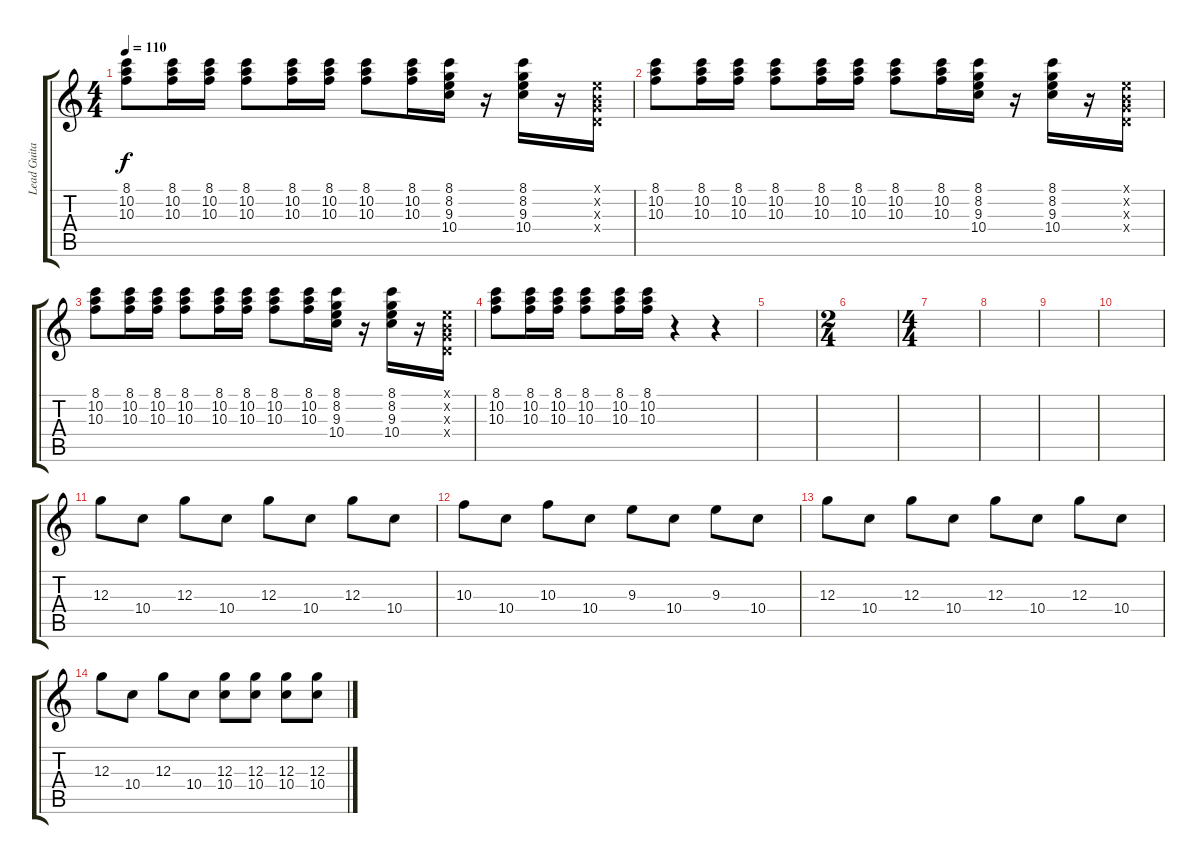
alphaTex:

\track ("Lead Guitar" "Lead Guita") {instrument electricguitarclean}
\staff {score tabs}
\tuning (E4 B3 G3 D3 A2 E2) {hide}
\ts (4 4)
\tempo 110
\clef g2
\ks c
(8.1 10.2 10.3).8{dy f} (8.1 10.2 10.3).16 (8.1 10.2 10.3).16 (8.1 10.2 10.3).8 (8.1 10.2 10.3).16 (8.1 10.2 10.3).16 (8.1 10.2 10.3).8 (8.1 10.2 10.3).16 (8.1 8.2 9.3 10.4).16 r.16 (8.1 8.2 9.3 10.4).16 r.16 (0.1{x} 0.2{x} 0.3{x} 0.4{x}).16 |
(8.1 10.2 10.3).8 (8.1 10.2 10.3).16 (8.1 10.2 10.3).16 (8.1 10.2 10.3).8 (8.1 10.2 10.3).16 (8.1 10.2 10.3).16 (8.1 10.2 10.3).8 (8.1 10.2 10.3).16 (8.1 8.2 9.3 10.4).16 r.16 (8.1 8.2 9.3 10.4).16 r.16 (0.1{x} 0.2{x} 0.3{x} 0.4{x}).16 |
(8.1 10.2 10.3).8 (8.1 10.2 10.3).16 (8.1 10.2 10.3).16 (8.1 10.2 10.3).8 (8.1 10.2 10.3).16 (8.1 10.2 10.3).16 (8.1 10.2 10.3).8 (8.1 10.2 10.3).16 (8.1 8.2 9.3 10.4).16 r.16 (8.1 8.2 9.3 10.4).16 r.16 (0.1{x} 0.2{x} 0.3{x} 0.4{x}).16 |
(8.1 10.2 10.3).8 (8.1 10.2 10.3).16 (8.1 10.2 10.3).16 (8.1 10.2 10.3).8 (8.1 10.2 10.3).16 (8.1 10.2 10.3).16 r.4 r.4 |
|
\ts (2 4)
|
\ts (4 4)
|
|
|
|
12.3.8{balance 16 instrument electricguitarclean} 10.4.8 12.3.8 10.4.8 12.3.8 10.4.8 12.3.8 10.4.8 |
10.3.8 10.4.8 10.3.8 10.4.8 9.3.8 10.4.8 9.3.8 10.4.8 |
12.3.8 10.4.8 12.3.8 10.4.8 12.3.8 10.4.8 12.3.8 10.4.8 |
12.3.8 10.4.8 12.3.8 10.4.8 (12.3 10.4).8 (12.3 10.4).8 (12.3 10.4).8 (12.3 10.4).8
